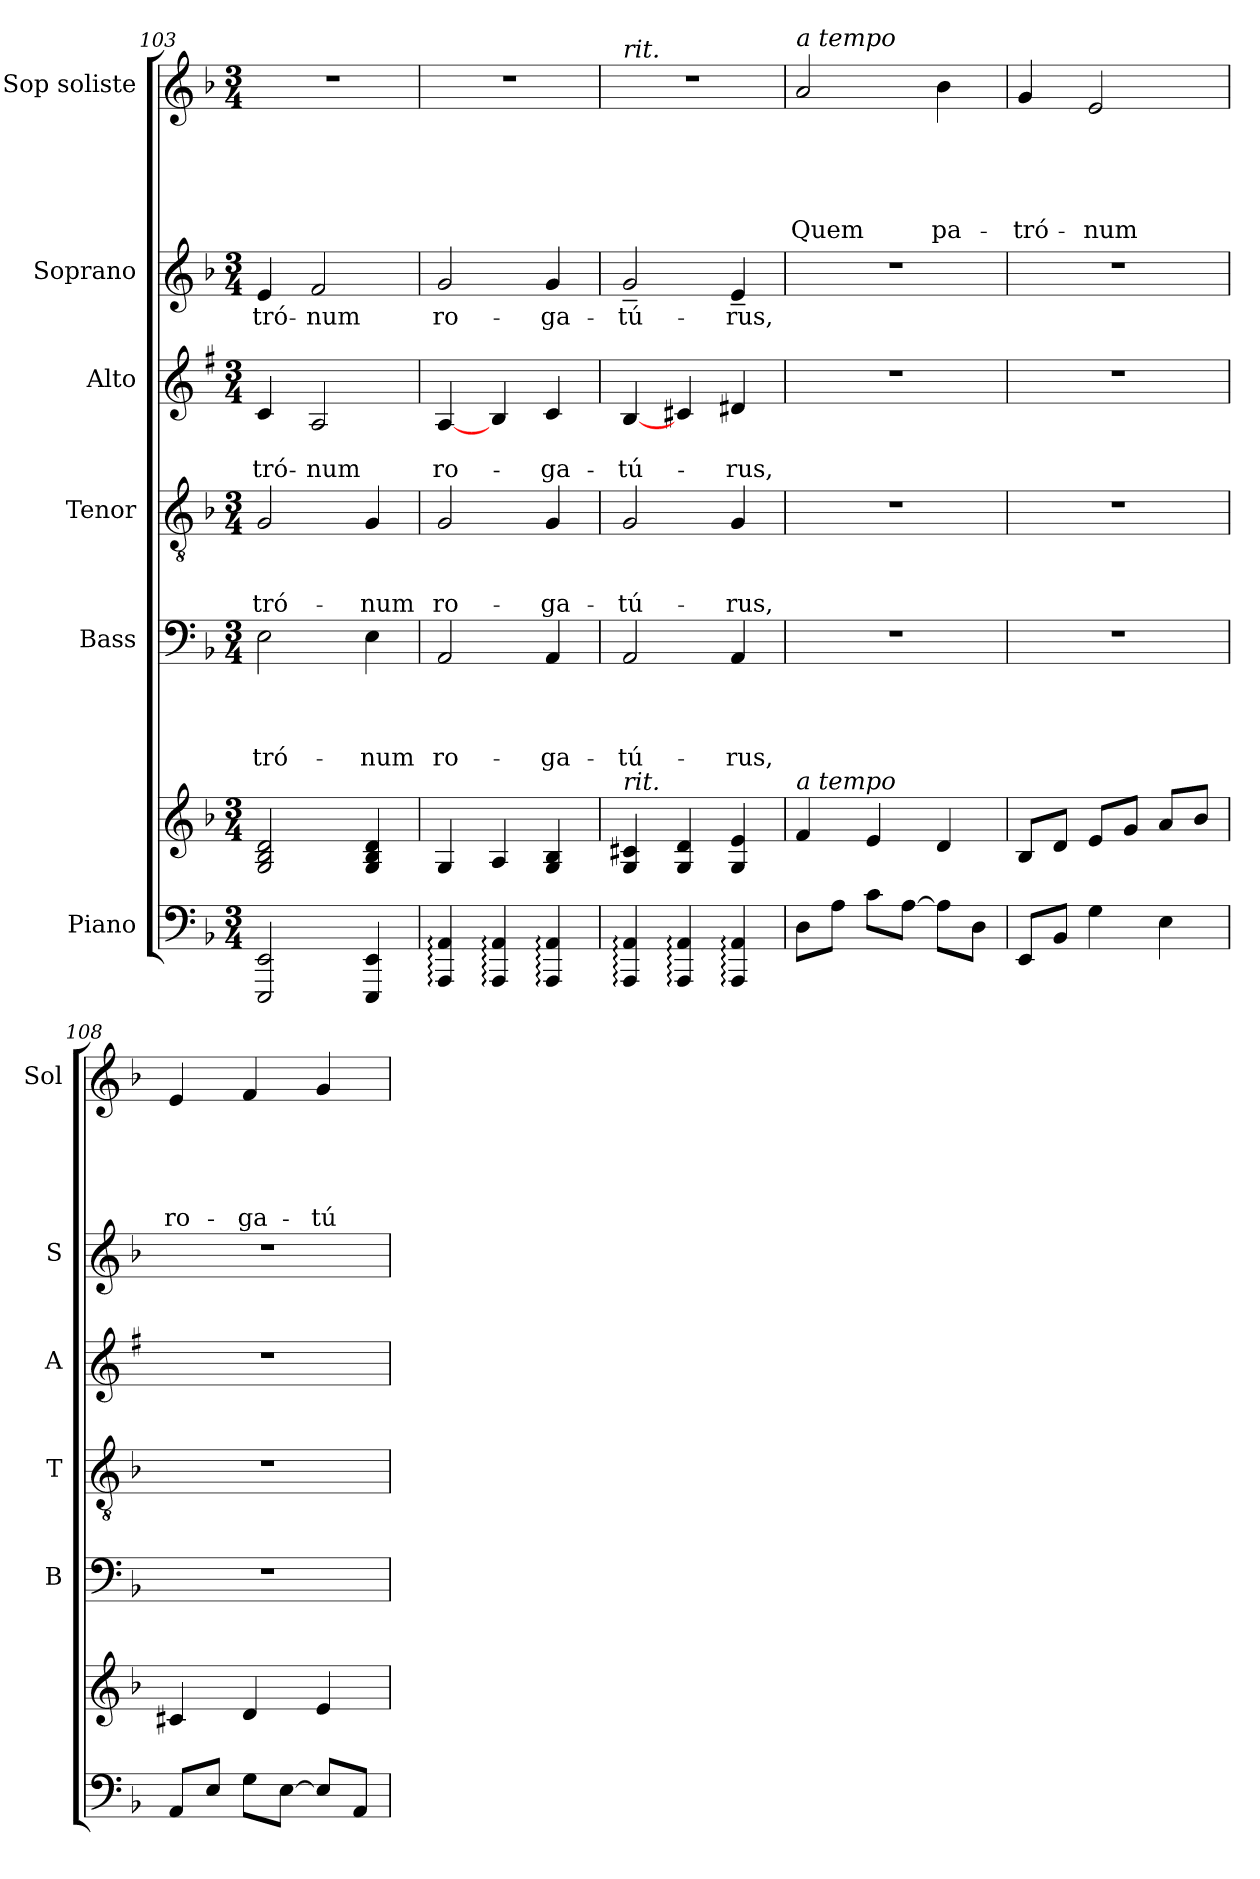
**kern	**kern	**kern	**text	**text	**text	**text	**kern	**text	**text	**text	**kern	**text	**text	**kern	**text	**kern	**text	**text	**text	**text	**text
*part6	*part6	*part5	*part5	*part5	*part5	*part5	*part4	*part4	*part4	*part4	*part3	*part3	*part3	*part2	*part2	*part1	*part1	*part1	*part1	*part1	*part1
*staff7	*staff6	*staff5	*staff5	*staff5	*staff5	*staff5	*staff4	*staff4	*staff4	*staff4	*staff3	*staff3	*staff3	*staff2	*staff2	*staff1	*staff1	*staff1	*staff1	*staff1	*staff1
*I"Piano	*	*I"Bass	*	*	*	*	*I"Tenor	*	*	*	*I"Alto	*	*	*I"Soprano	*	*I"Sop soliste	*	*	*	*	*
*	*	*I'B	*	*	*	*	*I'T	*	*	*	*I'A	*	*	*I'S	*	*I'Sol	*	*	*	*	*
*clefF4	*clefG2	*clefF4	*	*	*	*	*clefGv2	*	*	*	*clefG2	*	*	*clefG2	*	*clefG2	*	*	*	*	*
*	*	*	*	*	*	*	*	*	*	*	*ITrd1c2	*	*	*	*	*	*	*	*	*	*
*k[b-]	*k[b-]	*k[b-]	*	*	*	*	*k[b-]	*	*	*	*k[b-]	*	*	*k[b-]	*	*k[b-]	*	*	*	*	*
*d:	*d:	*d:	*	*	*	*	*d:	*	*	*	*d:	*	*	*d:	*	*d:	*	*	*	*	*
*M3/4	*M3/4	*M3/4	*	*	*	*	*M3/4	*	*	*	*M3/4	*	*	*M3/4	*	*M3/4	*	*	*	*	*
=103	=103	=103	=103	=103	=103	=103	=103	=103	=103	=103	=103	=103	=103	=103	=103	=103	=103	=103	=103	=103	=103
!	!	!	!	!	!	!LO:LY:b	!	!	!	!	!	!	!	!	!	!	!	!	!	!	!
!	!	!	!	!	!	!	!	!	!	!LO:LY:b	!	!	!	!	!	!	!	!	!	!	!
!	!	!	!	!	!	!	!	!	!	!	!	!	!LO:LY:b	!	!	!	!	!	!	!	!
!	!	!	!	!	!	!	!	!	!	!	!	!	!	!	!LO:LY:b	!	!	!	!	!	!
2EEE/ 2EE/	2G/ 2B-/ 2d/	2E\	.	.	.	-tró-	2G/	.	.	-tró-	4B-/	.	-tró-	4e/	-tró-	2.r	.	.	.	.	.
!	!	!	!	!	!	!	!	!	!	!	!	!	!LO:LY:b	!	!	!	!	!	!	!	!
!	!	!	!	!	!	!	!	!	!	!	!	!	!	!	!LO:LY:b	!	!	!	!	!	!
.	.	.	.	.	.	.	.	.	.	.	2G/	.	-num	2f/	-num	.	.	.	.	.	.
!	!	!	!	!	!	!LO:LY:b	!	!	!	!	!	!	!	!	!	!	!	!	!	!	!
!	!	!	!	!	!	!	!	!	!	!LO:LY:b	!	!	!	!	!	!	!	!	!	!	!
4EEE/ 4EE/	4G/ 4B-/ 4d/	4E\	.	.	.	-num	4G/	.	.	-num	.	.	.	.	.	.	.	.	.	.	.
=104	=104	=104	=104	=104	=104	=104	=104	=104	=104	=104	=104	=104	=104	=104	=104	=104	=104	=104	=104	=104	=104
!	!	!	!	!	!	!LO:LY:b	!	!	!	!	!	!	!	!	!	!	!	!	!	!	!
!	!	!	!	!	!	!	!	!	!	!LO:LY:b	!	!	!	!	!	!	!	!	!	!	!
!	!	!	!	!	!	!	!	!	!	!	!	!	!LO:LY:b	!	!	!	!	!	!	!	!
!	!	!	!	!	!	!	!	!	!	!	!	!	!	!	!LO:LY:b	!	!	!	!	!	!
4AAA/:: 4AA/::	4G/	2AA/	.	.	.	ro-	2G/	.	.	ro-	[4G/	.	ro-	2g/	ro-	2.r	.	.	.	.	.
4AAA/:: 4AA/::	4A/	.	.	.	.	.	.	.	.	.	4A/	.	.	.	.	.	.	.	.	.	.
!	!	!	!	!	!	!LO:LY:b	!	!	!	!	!	!	!	!	!	!	!	!	!	!	!
!	!	!	!	!	!	!	!	!	!	!LO:LY:b	!	!	!	!	!	!	!	!	!	!	!
!	!	!	!	!	!	!	!	!	!	!	!	!	!LO:LY:b	!	!	!	!	!	!	!	!
!	!	!	!	!	!	!	!	!	!	!	!	!	!	!	!LO:LY:b	!	!	!	!	!	!
4AAA/:: 4AA/::	4G/ 4B-/	4AA/	.	.	.	-ga-	4G/	.	.	-ga-	4B-/	.	-ga-	4g/	-ga-	.	.	.	.	.	.
=105	=105	=105	=105	=105	=105	=105	=105	=105	=105	=105	=105	=105	=105	=105	=105	=105	=105	=105	=105	=105	=105
!	!	!	!	!	!	!LO:LY:b	!	!	!	!	!	!	!	!	!	!	!	!	!	!	!
!	!	!	!	!	!	!	!	!	!	!LO:LY:b	!	!	!	!	!	!	!	!	!	!	!
!	!	!	!	!	!	!	!	!	!	!	!	!	!LO:LY:b	!	!	!	!	!	!	!	!
!	!	!	!	!	!	!	!	!	!	!	!	!	!	!	!	!LO:TX:a:i:t=rit.	!	!	!	!	!
!	!LO:TX:a:i:t=rit.	!	!	!	!	!	!	!	!	!	!	!	!	!	!	!	!	!	!	!	!
!	!	!	!	!	!	!	!	!	!	!	!	!	!	!	!LO:LY:b	!	!	!	!	!	!
4AAA/:: 4AA/::	4G/ 4c#X/	2AA/	.	.	.	-tú-	2G/	.	.	-tú-	[4A/	.	-tú-	2g~</	-tú-	2.r	.	.	.	.	.
4AAA/:: 4AA/::	4G/ 4d/	.	.	.	.	.	.	.	.	.	4Bn/	.	.	.	.	.	.	.	.	.	.
!	!	!	!	!	!	!LO:LY:b	!	!	!	!	!	!	!	!	!	!	!	!	!	!	!
!	!	!	!	!	!	!	!	!	!	!LO:LY:b	!	!	!	!	!	!	!	!	!	!	!
!	!	!	!	!	!	!	!	!	!	!	!	!	!LO:LY:b	!	!	!	!	!	!	!	!
!	!	!	!	!	!	!	!	!	!	!	!	!	!	!	!LO:LY:b	!	!	!	!	!	!
4AAA/:: 4AA/::	4G/ 4e/	4AA/	.	.	.	-rus,	4G/	.	.	-rus,	4c#X/	.	-rus,	4e~</	-rus,	.	.	.	.	.	.
!!LO:PB:g=z
=106	=106	=106	=106	=106	=106	=106	=106	=106	=106	=106	=106	=106	=106	=106	=106	=106	=106	=106	=106	=106	=106
!	!	!	!	!	!	!	!	!	!	!	!	!	!	!	!	!LO:TX:a:i:t=a tempo	!	!	!	!	!
!	!LO:TX:a:i:t=a tempo	!	!	!	!	!	!	!	!	!	!	!	!	!	!	!	!	!	!	!	!
!	!	!	!	!	!	!	!	!	!	!	!	!	!	!	!	!	!	!	!	!	!LO:LY:b
8D\L	4f/	2.r	.	.	.	.	2.r	.	.	.	2.r	.	.	2.r	.	2a/	.	.	.	.	Quem
8A\J	.	.	.	.	.	.	.	.	.	.	.	.	.	.	.	.	.	.	.	.	.
8c\L	4e/	.	.	.	.	.	.	.	.	.	.	.	.	.	.	.	.	.	.	.	.
[8A\J	.	.	.	.	.	.	.	.	.	.	.	.	.	.	.	.	.	.	.	.	.
!	!	!	!	!	!	!	!	!	!	!	!	!	!	!	!	!	!	!	!	!	!LO:LY:b
8A\L]	4d/	.	.	.	.	.	.	.	.	.	.	.	.	.	.	4b-\	.	.	.	.	pa-
8D\J	.	.	.	.	.	.	.	.	.	.	.	.	.	.	.	.	.	.	.	.	.
=107	=107	=107	=107	=107	=107	=107	=107	=107	=107	=107	=107	=107	=107	=107	=107	=107	=107	=107	=107	=107	=107
!	!	!	!	!	!	!	!	!	!	!	!	!	!	!	!	!	!	!	!	!	!LO:LY:b
8EE/L	8B-/L	2.r	.	.	.	.	2.r	.	.	.	2.r	.	.	2.r	.	4g/	.	.	.	.	-tró-
8BB-/J	8d/J	.	.	.	.	.	.	.	.	.	.	.	.	.	.	.	.	.	.	.	.
!	!	!	!	!	!	!	!	!	!	!	!	!	!	!	!	!	!	!	!	!	!LO:LY:b
4G\	8e/L	.	.	.	.	.	.	.	.	.	.	.	.	.	.	2e/	.	.	.	.	-num
.	8g/J	.	.	.	.	.	.	.	.	.	.	.	.	.	.	.	.	.	.	.	.
4E\	8a/L	.	.	.	.	.	.	.	.	.	.	.	.	.	.	.	.	.	.	.	.
.	8b-/J	.	.	.	.	.	.	.	.	.	.	.	.	.	.	.	.	.	.	.	.
=108	=108	=108	=108	=108	=108	=108	=108	=108	=108	=108	=108	=108	=108	=108	=108	=108	=108	=108	=108	=108	=108
!	!	!	!	!	!	!	!	!	!	!	!	!	!	!	!	!	!	!	!	!	!LO:LY:b
8AA/L	4c#X/	2.r	.	.	.	.	2.r	.	.	.	2.r	.	.	2.r	.	4e/	.	.	.	.	ro-
8E/J	.	.	.	.	.	.	.	.	.	.	.	.	.	.	.	.	.	.	.	.	.
!	!	!	!	!	!	!	!	!	!	!	!	!	!	!	!	!	!	!	!	!	!LO:LY:b
8G\L	4d/	.	.	.	.	.	.	.	.	.	.	.	.	.	.	4f/	.	.	.	.	-ga-
[8E\J	.	.	.	.	.	.	.	.	.	.	.	.	.	.	.	.	.	.	.	.	.
!	!	!	!	!	!	!	!	!	!	!	!	!	!	!	!	!	!	!	!	!	!LO:LY:b
8E/L]	4e/	.	.	.	.	.	.	.	.	.	.	.	.	.	.	4g/	.	.	.	.	-tú-
8AA/J	.	.	.	.	.	.	.	.	.	.	.	.	.	.	.	.	.	.	.	.	.
=	=	=	=	=	=	=	=	=	=	=	=	=	=	=	=	=	=	=	=	=	=
*-	*-	*-	*-	*-	*-	*-	*-	*-	*-	*-	*-	*-	*-	*-	*-	*-	*-	*-	*-	*-	*-
